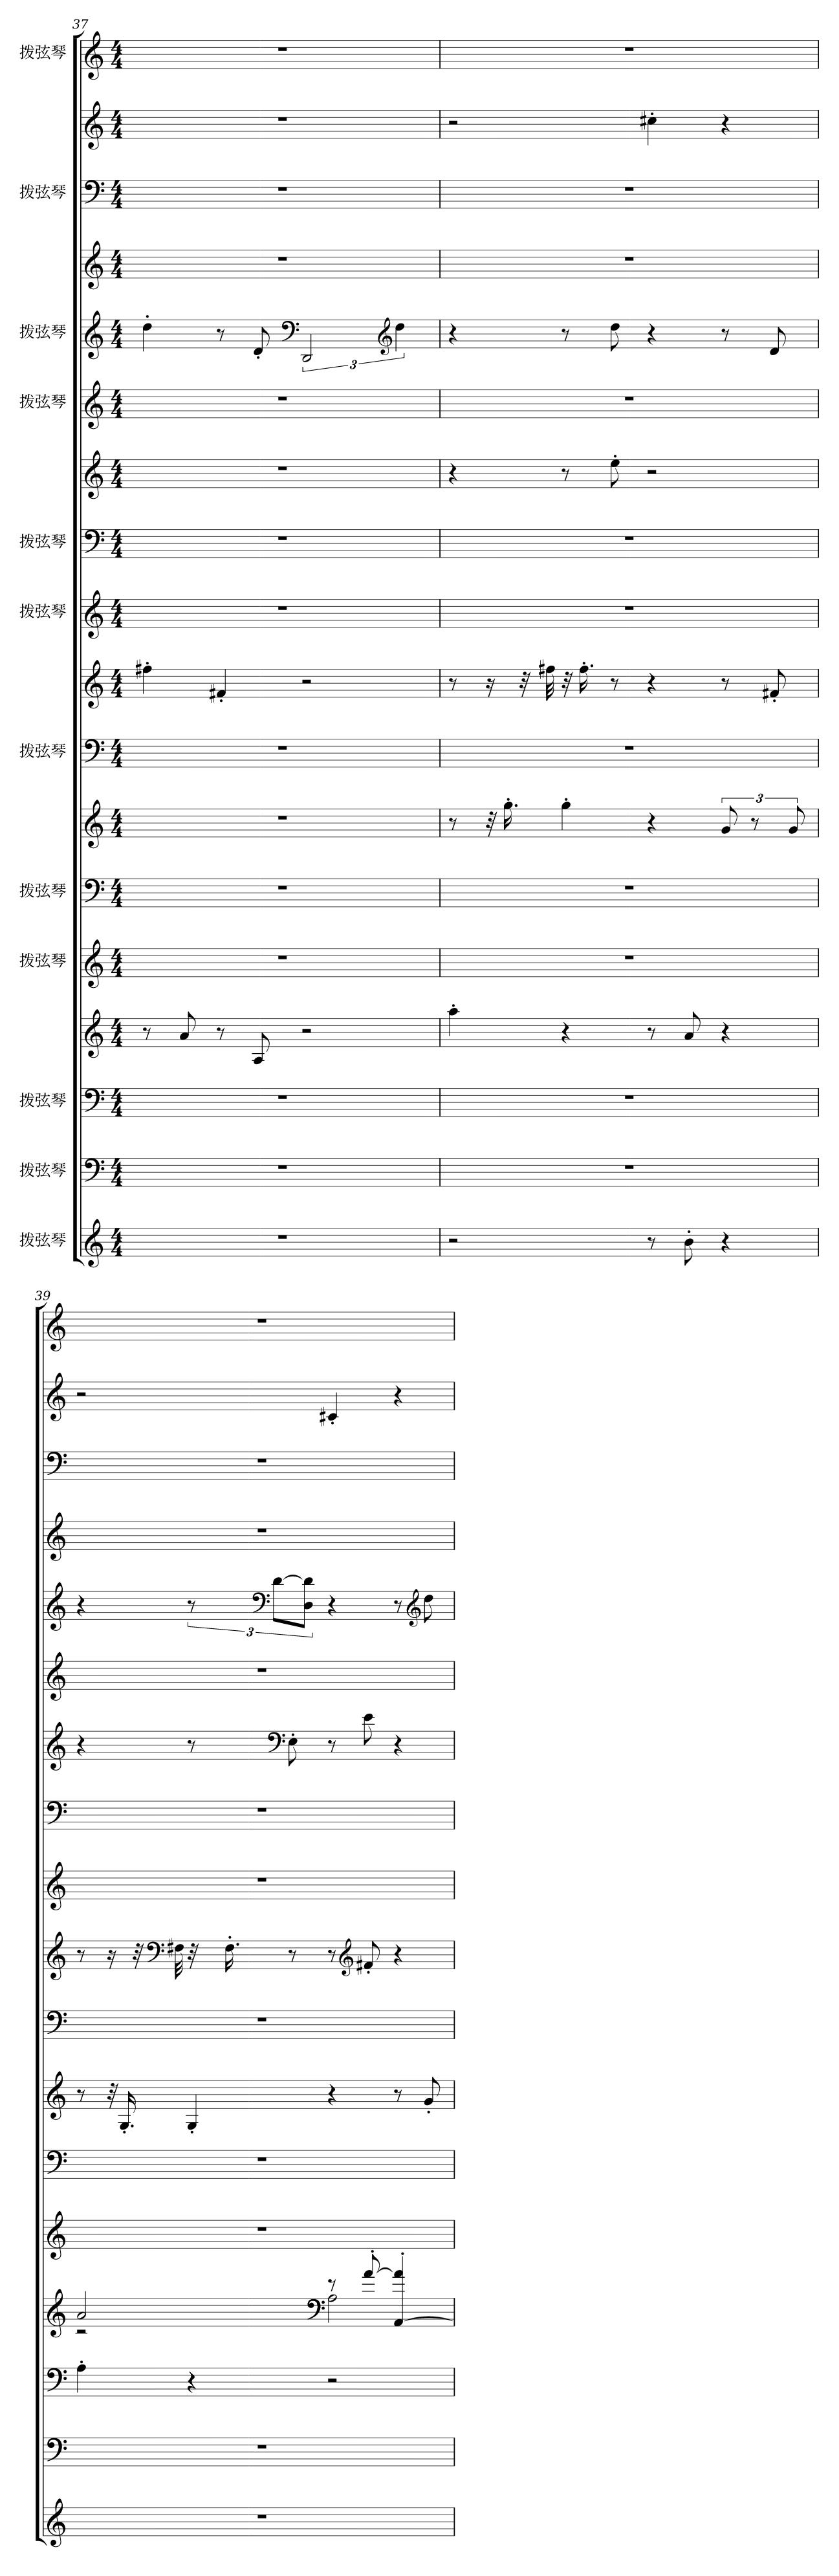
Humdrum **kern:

**kern	**kern	**kern	**kern	**kern	**kern	**kern	**kern	**kern	**kern	**kern	**kern	**kern	**kern	**kern	**kern	**kern	**kern
*part12	*part11	*part10	*part10	*part9	*part8	*part8	*part7	*part7	*part6	*part5	*part5	*part4	*part3	*part3	*part2	*part2	*part1
*staff18	*staff17	*staff16	*staff15	*staff14	*staff13	*staff12	*staff11	*staff10	*staff9	*staff8	*staff7	*staff6	*staff5	*staff4	*staff3	*staff2	*staff1
*I"拨弦琴	*I"拨弦琴	*I"拨弦琴	*	*I"拨弦琴	*I"拨弦琴	*	*I"拨弦琴	*	*I"拨弦琴	*I"拨弦琴	*	*I"拨弦琴	*I"拨弦琴	*	*I"拨弦琴	*	*I"拨弦琴
*clefG2	*clefF4	*clefF4	*clefG2	*clefG2	*clefF4	*clefG2	*clefF4	*clefG2	*clefG2	*clefF4	*clefG2	*clefG2	*clefG2	*clefG2	*clefF4	*clefG2	*clefG2
*k[]	*k[]	*k[]	*k[]	*k[]	*k[]	*k[]	*k[]	*k[]	*k[]	*k[]	*k[]	*k[]	*k[]	*k[]	*k[]	*k[]	*k[]
*M4/4	*M4/4	*M4/4	*M4/4	*M4/4	*M4/4	*M4/4	*M4/4	*M4/4	*M4/4	*M4/4	*M4/4	*M4/4	*M4/4	*M4/4	*M4/4	*M4/4	*M4/4
=37	=37	=37	=37	=37	=37	=37	=37	=37	=37	=37	=37	=37	=37	=37	=37	=37	=37
1r	1r	1r	8r	1r	1r	1r	1r	4ff#X'\	1r	1r	1r	1r	4dd'\	1r	1r	1r	1r
.	.	.	8a/	.	.	.	.	.	.	.	.	.	.	.	.	.	.
.	.	.	8r	.	.	.	.	4f#X'/	.	.	.	.	8r	.	.	.	.
.	.	.	8A/	.	.	.	.	.	.	.	.	.	8d'/	.	.	.	.
*	*	*	*	*	*	*	*	*	*	*	*	*	*clefF4	*	*	*	*
.	.	.	2r	.	.	.	.	2r	.	.	.	.	3DD/	.	.	.	.
*	*	*	*	*	*	*	*	*	*	*	*	*	*clefG2	*	*	*	*
.	.	.	.	.	.	.	.	.	.	.	.	.	6dd\	.	.	.	.
!!LO:PB:g=z
=38	=38	=38	=38	=38	=38	=38	=38	=38	=38	=38	=38	=38	=38	=38	=38	=38	=38
2r	1r	1r	4aa'\	1r	1r	8r	1r	8r	1r	1r	4r	1r	4r	1r	1r	2r	1r
.	.	.	.	.	.	32r	.	16r	.	.	.	.	.	.	.	.	.
.	.	.	.	.	.	16.gg'\	.	.	.	.	.	.	.	.	.	.	.
.	.	.	.	.	.	.	.	32r	.	.	.	.	.	.	.	.	.
.	.	.	.	.	.	.	.	32ff#X\	.	.	.	.	.	.	.	.	.
.	.	.	4r	.	.	4gg'\	.	32r	.	.	8r	.	8r	.	.	.	.
.	.	.	.	.	.	.	.	16.ff#'\	.	.	.	.	.	.	.	.	.
.	.	.	.	.	.	.	.	8r	.	.	8ee'\	.	8dd\	.	.	.	.
8r	.	.	8r	.	.	4r	.	4r	.	.	2r	.	4r	.	.	4cc#X'\	.
8b'\	.	.	8a/	.	.	.	.	.	.	.	.	.	.	.	.	.	.
4r	.	.	4r	.	.	12g/	.	8r	.	.	.	.	8r	.	.	4r	.
.	.	.	.	.	.	12r	.	.	.	.	.	.	.	.	.	.	.
.	.	.	.	.	.	.	.	8f#X'/	.	.	.	.	8d/	.	.	.	.
.	.	.	.	.	.	12g/	.	.	.	.	.	.	.	.	.	.	.
=39	=39	=39	=39	=39	=39	=39	=39	=39	=39	=39	=39	=39	=39	=39	=39	=39	=39
*	*	*	*^	*	*	*	*	*	*	*	*	*	*	*	*	*	*
1r	1r	4A'\	2a/	2r	1r	1r	8r	1r	8r	1r	1r	4r	1r	4r	1r	1r	2r	1r
.	.	.	.	.	.	.	32r	.	16r	.	.	.	.	.	.	.	.	.
.	.	.	.	.	.	.	16.G'/	.	.	.	.	.	.	.	.	.	.	.
.	.	.	.	.	.	.	.	.	32r	.	.	.	.	.	.	.	.	.
*	*	*	*	*	*	*	*	*	*clefF4	*	*	*	*	*	*	*	*	*
.	.	.	.	.	.	.	.	.	32F#X\	.	.	.	.	.	.	.	.	.
.	.	4r	.	.	.	.	4G'/	.	32r	.	.	8r	.	12r	.	.	.	.
.	.	.	.	.	.	.	.	.	16.F#'\	.	.	.	.	.	.	.	.	.
*	*	*	*	*	*	*	*	*	*	*	*	*	*	*clefF4	*	*	*	*
.	.	.	.	.	.	.	.	.	.	.	.	.	.	[12d\L	.	.	.	.
*	*	*	*	*	*	*	*	*	*	*	*	*clefF4	*	*	*	*	*	*
.	.	.	.	.	.	.	.	.	8r	.	.	8E'\	.	.	.	.	.	.
.	.	.	.	.	.	.	.	.	.	.	.	.	.	12D\ 12d\]J	.	.	.	.
*	*	*	*clefF4	*	*	*	*	*	*	*	*	*	*	*	*	*	*	*
.	.	2r	8r	2A\	.	.	4r	.	8r	.	.	8r	.	4r	.	.	4c#X'/	.
*	*	*	*	*	*	*	*	*	*clefG2	*	*	*	*	*	*	*	*	*
.	.	.	[8a'/	.	.	.	.	.	8f#X'/	.	.	8e\	.	.	.	.	.	.
.	.	.	[4AA/' 4a/]'	.	.	.	8r	.	4r	.	.	4r	.	8r	.	.	4r	.
*	*	*	*	*	*	*	*	*	*	*	*	*	*	*clefG2	*	*	*	*
.	.	.	.	.	.	.	8g'/	.	.	.	.	.	.	8dd\	.	.	.	.
*	*	*	*v	*v	*	*	*	*	*	*	*	*	*	*	*	*	*	*
=	=	=	=	=	=	=	=	=	=	=	=	=	=	=	=	=	=
*-	*-	*-	*-	*-	*-	*-	*-	*-	*-	*-	*-	*-	*-	*-	*-	*-	*-
